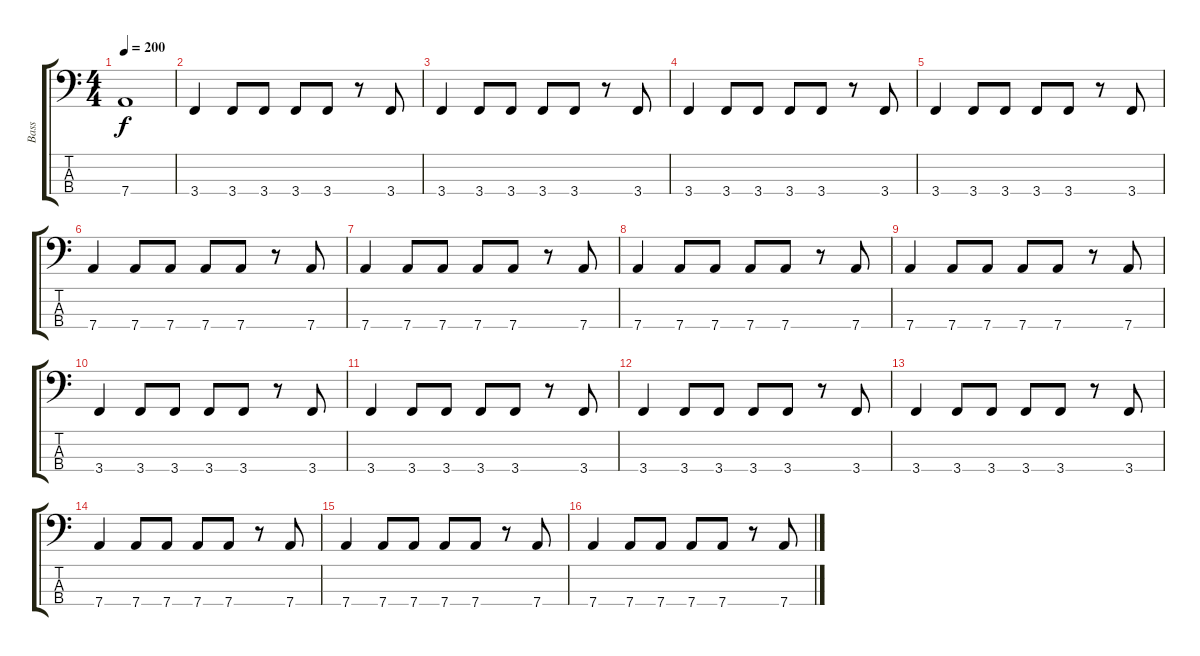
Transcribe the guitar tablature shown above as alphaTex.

\track ("Bass" "Bass") {instrument electricbassfinger}
\staff {score tabs}
\tuning (G2 D2 A1 D1) {hide}
\ts (4 4)
\tempo 200
\clef f4
\ks c
7.4{t}.1{dy f} |
3.4.4 3.4.8 3.4.8 3.4.8 3.4.8 r.8 3.4.8 |
3.4.4 3.4.8 3.4.8 3.4.8 3.4.8 r.8 3.4.8 |
3.4.4 3.4.8 3.4.8 3.4.8 3.4.8 r.8 3.4.8 |
3.4.4 3.4.8 3.4.8 3.4.8 3.4.8 r.8 3.4.8 |
7.4.4 7.4.8 7.4.8 7.4.8 7.4.8 r.8 7.4.8 |
7.4.4 7.4.8 7.4.8 7.4.8 7.4.8 r.8 7.4.8 |
7.4.4 7.4.8 7.4.8 7.4.8 7.4.8 r.8 7.4.8 |
7.4.4 7.4.8 7.4.8 7.4.8 7.4.8 r.8 7.4.8 |
3.4.4 3.4.8 3.4.8 3.4.8 3.4.8 r.8 3.4.8 |
3.4.4 3.4.8 3.4.8 3.4.8 3.4.8 r.8 3.4.8 |
3.4.4 3.4.8 3.4.8 3.4.8 3.4.8 r.8 3.4.8 |
3.4.4 3.4.8 3.4.8 3.4.8 3.4.8 r.8 3.4.8 |
7.4.4 7.4.8 7.4.8 7.4.8 7.4.8 r.8 7.4.8 |
7.4.4 7.4.8 7.4.8 7.4.8 7.4.8 r.8 7.4.8 |
7.4.4 7.4.8 7.4.8 7.4.8 7.4.8 r.8 7.4.8
